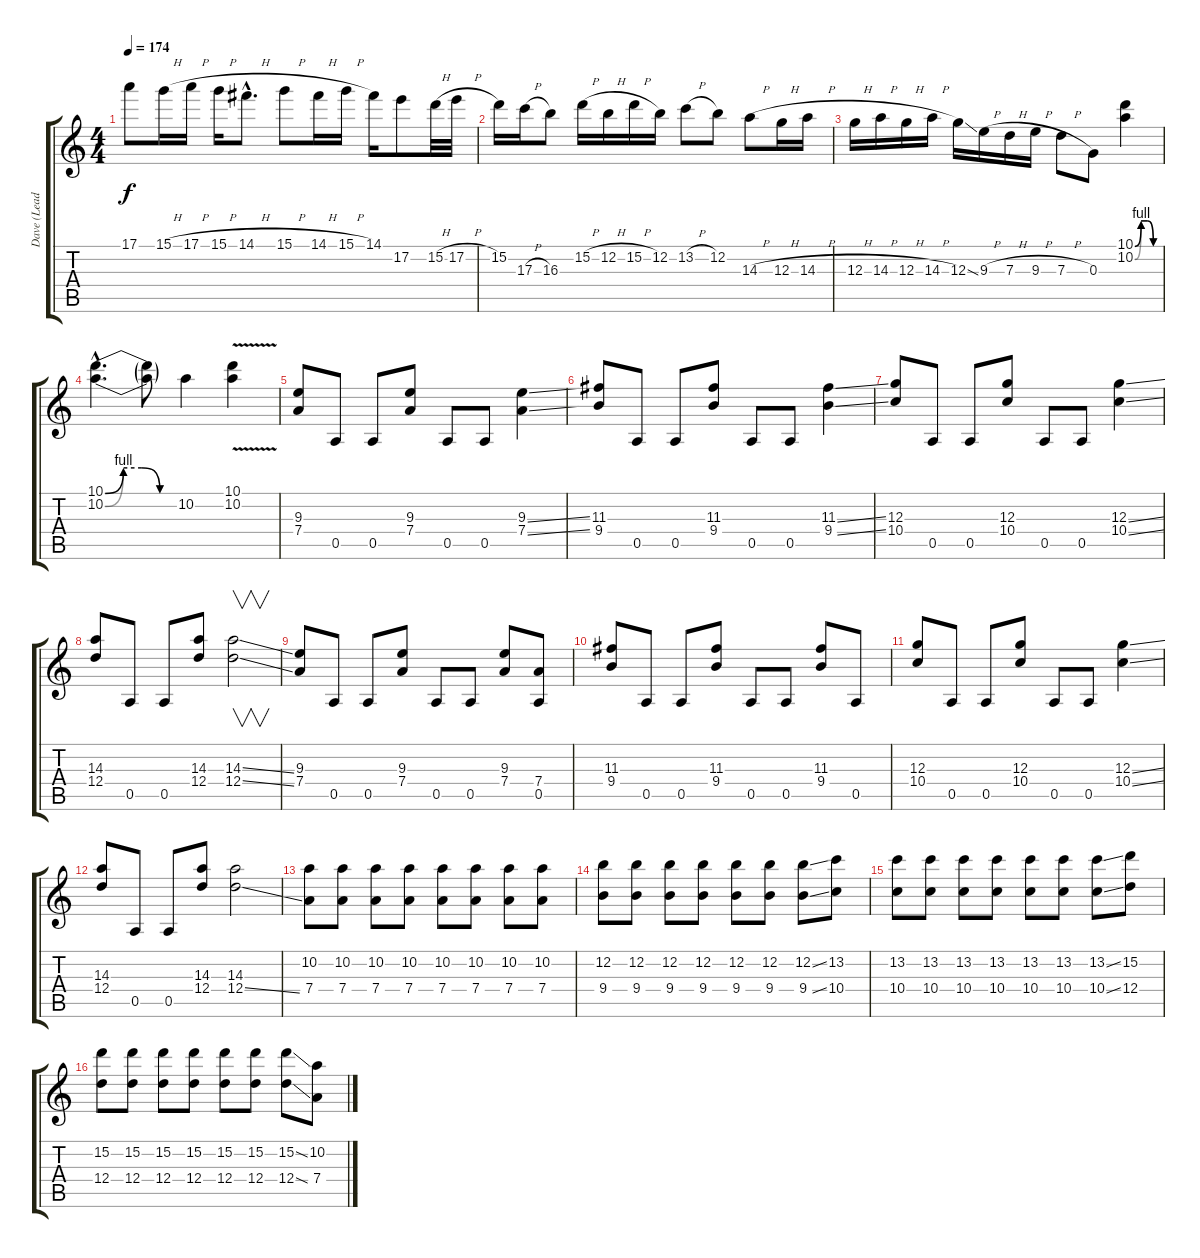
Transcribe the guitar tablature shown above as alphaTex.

\track ("Dave (Lead Guitar)" "Dave (Lead") {instrument distortionguitar}
\staff {score tabs}
\tuning (E4 B3 G3 D3 A2 E2) {hide}
\ts (4 4)
\tempo 174
\clef g2
\ks c
17.1{t}.8{dy f} 15.1{h}.16 17.1{h}.16 15.1{h}.16 14.1{h hac}.8{d} 15.1{h}.8 14.1{h}.16 15.1{h}.16 14.1.16 17.2.8 15.2{h}.32 17.2{h}.32 |
15.2.16 17.3{h}.16 16.3.8 15.2{h}.16 12.2{h}.16 15.2{h}.16 12.2.16 13.2{h}.8 12.2.8 14.3{h}.8 12.3{h}.16 14.3{h}.16 |
12.3{h}.16 14.3{h}.16 12.3{h}.16 14.3{h}.16 12.3{ss}.16 9.3{h}.16 7.3{h}.16 9.3{h}.16 7.3{h}.8 0.3.8 (10.1{be (custom 0 0 15 4 30 4 45 0 60 0)} 10.2{be (custom 0 0 15 4 30 4 45 0 60 0)}).4 |
(10.1{be (custom 0 0 15 4 30 4 45 0 60 0) hac} 10.2{be (custom 0 0 15 4 30 4 45 0 60 0) hac}).4{d} (10.1{t} 10.2{t}).8 10.2.4 (10.1{v} 10.2{v}).4{volume 13} |
(9.3 7.4).8 0.5.8 0.5.8 (9.3 7.4).8 0.5.8 0.5.8 (9.3{ss} 7.4{ss}).4 |
(11.3 9.4).8 0.5.8 0.5.8 (11.3 9.4).8 0.5.8 0.5.8 (11.3{ss} 9.4{ss}).4 |
(12.3 10.4).8 0.5.8 0.5.8 (12.3 10.4).8 0.5.8 0.5.8 (12.3{ss} 10.4{ss}).4 |
(14.3 12.4).8 0.5.8 0.5.8 (14.3 12.4).8 (14.3{ss} 12.4{ss}).2{v} |
(9.3 7.4).8 0.5.8 0.5.8 (9.3 7.4).8 0.5.8 0.5.8 (9.3 7.4).8 (7.4 0.5).8 |
(11.3 9.4).8 0.5.8 0.5.8 (11.3 9.4).8 0.5.8 0.5.8 (11.3 9.4).8 0.5.8 |
(12.3 10.4).8 0.5.8 0.5.8 (12.3 10.4).8 0.5.8 0.5.8 (12.3{ss} 10.4{ss}).4 |
(14.3 12.4).8 0.5.8 0.5.8 (14.3 12.4).8 (14.3 12.4{ss}).2 |
(10.2 7.4).8 (10.2 7.4).8 (10.2 7.4).8 (10.2 7.4).8 (10.2 7.4).8 (10.2 7.4).8 (10.2 7.4).8 (10.2 7.4).8 |
(12.2 9.4).8 (12.2 9.4).8 (12.2 9.4).8 (12.2 9.4).8 (12.2 9.4).8 (12.2 9.4).8 (12.2{ss} 9.4{ss}).8 (13.2 10.4).8 |
(13.2 10.4).8 (13.2 10.4).8 (13.2 10.4).8 (13.2 10.4).8 (13.2 10.4).8 (13.2 10.4).8 (13.2{ss} 10.4{ss}).8 (15.2 12.4).8 |
(15.2 12.4).8 (15.2 12.4).8 (15.2 12.4).8 (15.2 12.4).8 (15.2 12.4).8 (15.2 12.4).8 (15.2{ss} 12.4{ss}).8 (10.2 7.4).8
